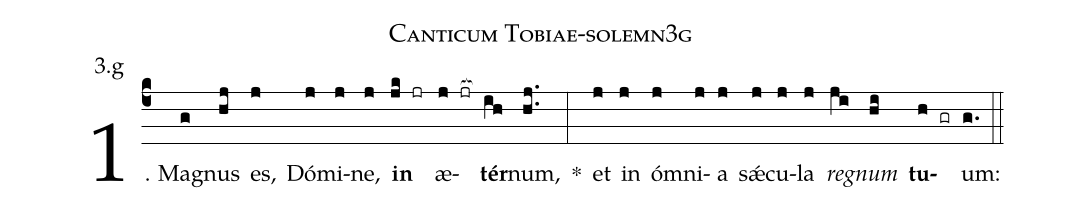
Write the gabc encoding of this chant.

name: Canticum Tobiae-solemn3g;
annotation: 3.g;
%%
(c4)1. Ma(g)gnus(hj) es,(j) Dó(j)mi(j)ne,(j) <b>in</b>(jk jr) æ(j jr[ocb:1{])<b>tér</b>(ih[ocb:0}])num,(hj..) *(:) et(j) in(j) óm(j)ni(j)a(j) sǽ(j)cu(j)la(j) <i>re</i>(ji)<i>gnum</i>(hi) <b>tu</b>(h gr)um:(g.) (::)
